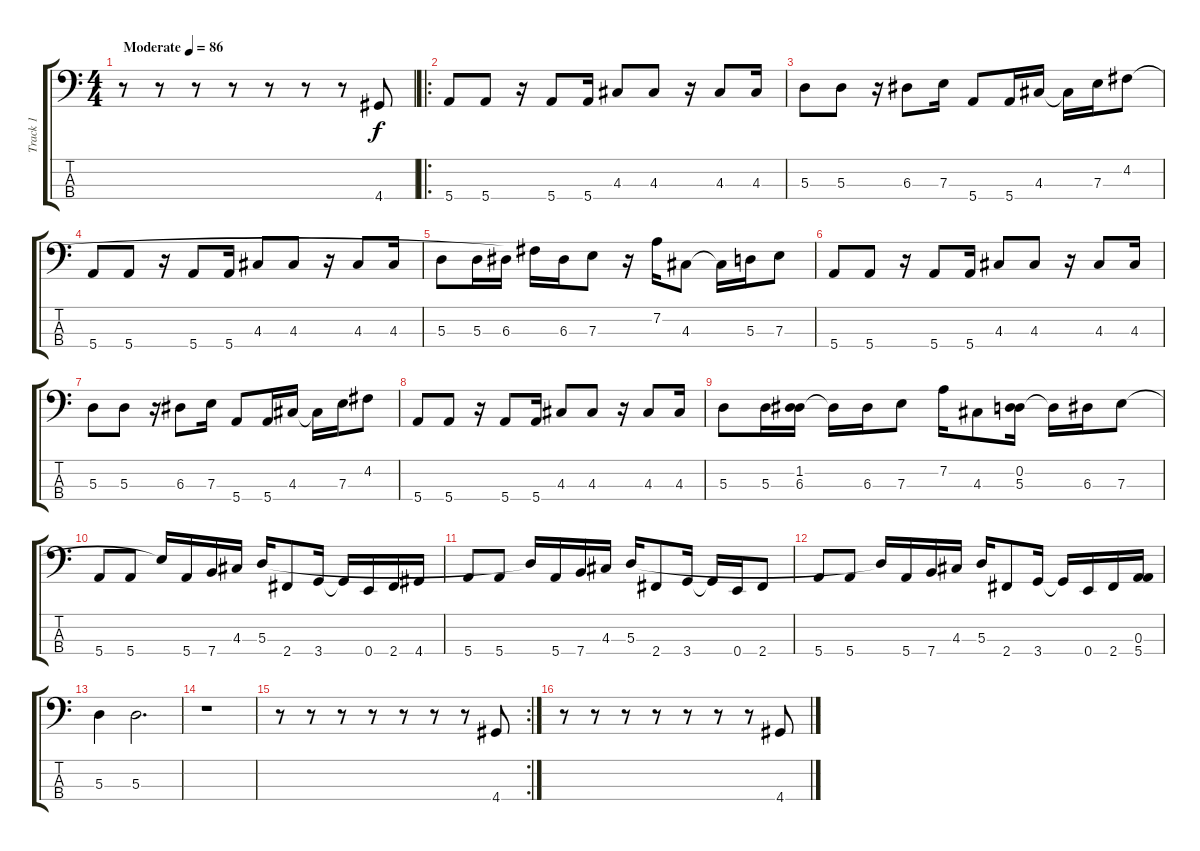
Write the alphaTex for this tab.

\track ("Track 1" "Track 1") {instrument electricbassfinger}
\staff {score tabs}
\tuning (G2 D2 A1 E1) {hide}
\ts (4 4)
\tempo (86 "Moderate")
\clef f4
\ks c
r.8{dy f instrument electricbassfinger} r.8 r.8 r.8 r.8 r.8 r.8 4.4.8 |
\ro
5.4.8 5.4.8 r.16 5.4.8 5.4.16 4.3.8 4.3.8 r.16 4.3.8 4.3.16 |
5.3.8 5.3.8 r.16 6.3.8 7.3.16 5.4.8 5.4.16 4.3.16 4.3{t}.16 7.3.16 4.2.8 |
5.4.8 5.4.8 r.16 5.4.8 5.4.16 4.3.8 4.3.8 r.16 4.3.8 4.3.16 |
5.3.8 5.3.16 6.3.16 4.2{t}.16 6.3.16 7.3.8 r.16 7.2.16 4.3.8 4.3{t}.16 5.3.16 7.3.8 |
5.4.8 5.4.8 r.16 5.4.8 5.4.16 4.3.8 4.3.8 r.16 4.3.8 4.3.16 |
5.3.8 5.3.8 r.16 6.3.8 7.3.16 5.4.8 5.4.16 4.3.16 4.3{t}.16 7.3.16 4.2.8 |
5.4.8 5.4.8 r.16 5.4.8 5.4.16 4.3.8 4.3.8 r.16 4.3.8 4.3.16 |
5.3.8 5.3.16 (1.2 6.3).16 1.2{t}.16 6.3.16 7.3.8 7.2.16 4.3.8 (0.2 5.3).16 0.2{t}.16 6.3.16 7.3.8 |
5.4.8 5.4.8 7.3{t}.16 5.4.16 7.4.16 4.3.16 5.3.16 2.4.8 3.4.16 3.4{t}.16 0.4.16 2.4.16 4.4.16 |
5.4.8 5.4.8 5.3{t}.16 5.4.16 7.4.16 4.3.16 5.3.16 2.4.8 3.4.16 3.4{t}.16 0.4.16 2.4.8 |
5.4.8 5.4.8 5.3{t}.16 5.4.16 7.4.16 4.3.16 5.3.16 2.4.8 3.4.16 3.4{t}.16 0.4.16 2.4.16 (0.3 5.4).16 |
5.3.4 5.3.2{d} |
r.1 |
\rc 2
r.8 r.8 r.8 r.8 r.8 r.8 r.8 4.4.8 |
r.8 r.8 r.8 r.8 r.8 r.8 r.8 4.4.8
